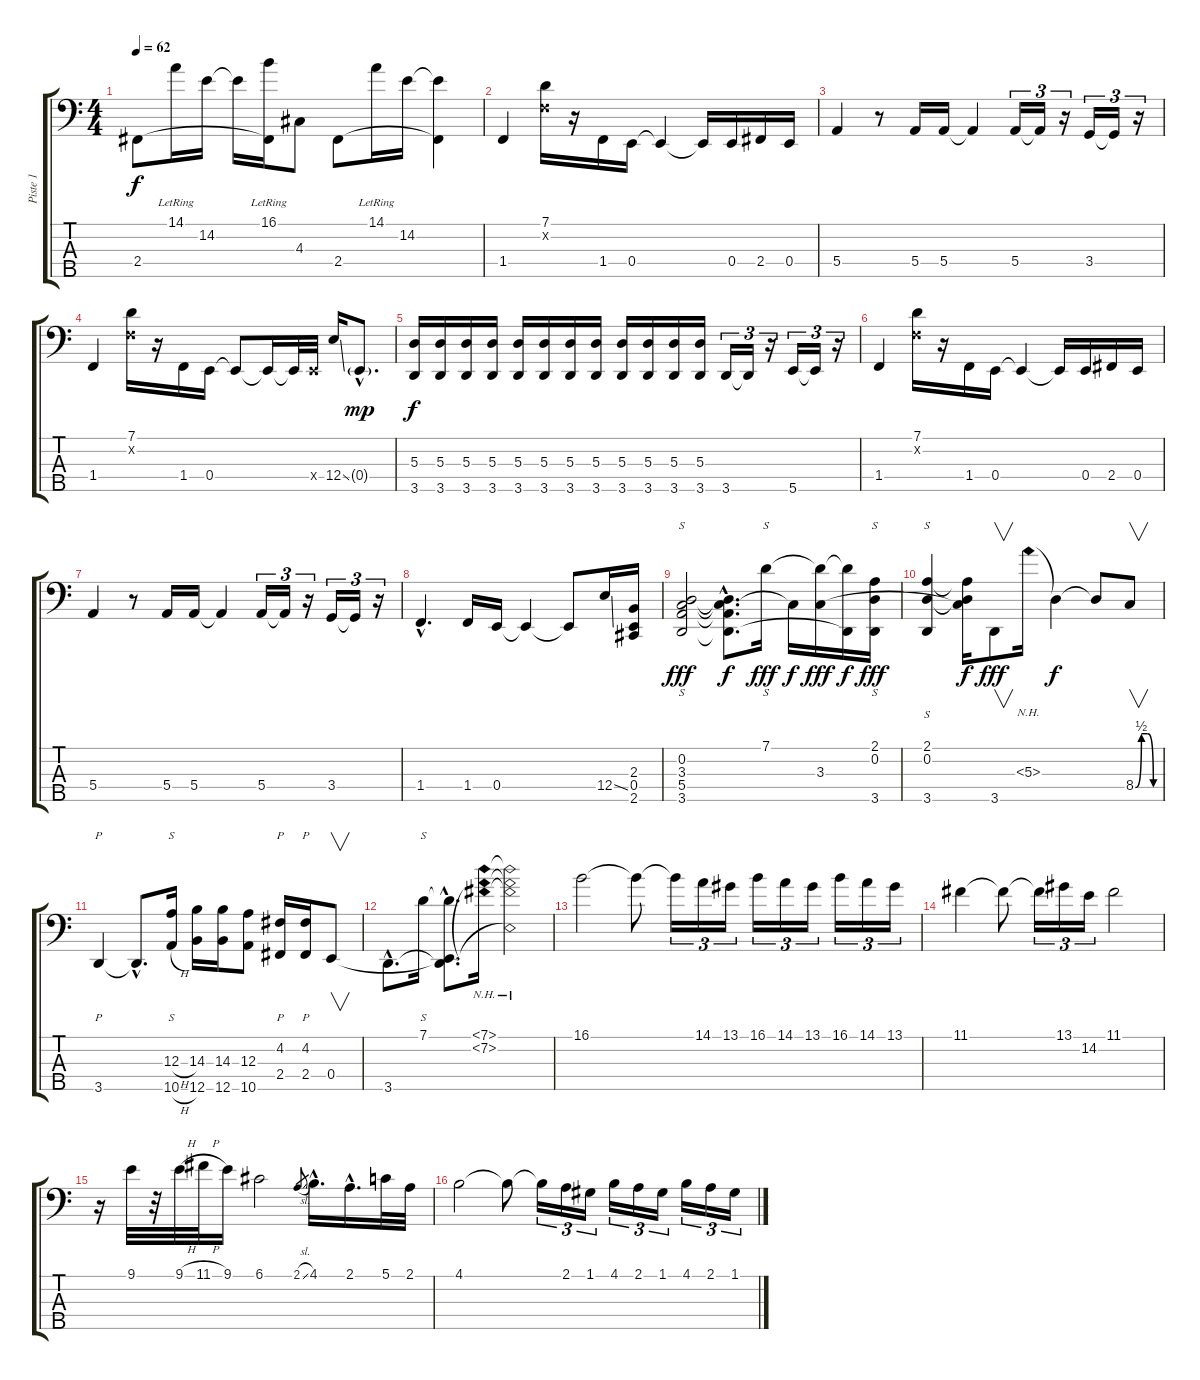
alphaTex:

\track ("Piste 1" "Piste 1") {instrument electricbassfinger}
\staff {score tabs}
\tuning (G2 D2 A1 E1 B0) {hide}
\ts (4 4)
\tempo 62
\clef f4
\ks c
2.4.8{dy f} 14.1{lr}.16 14.2.16 14.2{t}.16 (16.1{lr} 2.4{t}).16 4.3.8 2.4.8 14.1{lr}.16 14.2.16 (14.2{t} 2.4{t}).4 |
1.4.4 (7.1 3.2{x}).16 r.16 1.4.16 0.4.16 0.4{t}.4 0.4{t}.16 0.4.16 2.4.16 0.4.16 |
5.4.4 r.8 5.4.16 5.4.16 5.4{t}.4 5.4.16{tu (3 2)} 5.4{t}.16{tu (3 2)} r.16{tu (3 2)} 3.4.16{tu (3 2)} 3.4{t}.16{tu (3 2)} r.16{tu (3 2)} |
1.4.4 (7.1 3.2{x}).16 r.16 1.4.16 0.4.16 0.4{t}.8 0.4{t}.16 0.4{t}.32 0.4{x}.32 12.4{ss}.16 0.4{g hac}.8{d dy mp} |
(5.3 3.5).16{dy f} (5.3 3.5).16 (5.3 3.5).16 (5.3 3.5).16 (5.3 3.5).16 (5.3 3.5).16 (5.3 3.5).16 (5.3 3.5).16 (5.3 3.5).16 (5.3 3.5).16 (5.3 3.5).16 (5.3 3.5).16 3.5.16{tu (3 2)} 3.5{t}.16{tu (3 2)} r.16{tu (3 2)} 5.5.16{tu (3 2)} 5.5{t}.16{tu (3 2)} r.16{tu (3 2)} |
1.4.4 (7.1 3.2{x}).16 r.16 1.4.16 0.4.16 0.4{t}.4 0.4{t}.16 0.4.16 2.4.16 0.4.16 |
5.4.4 r.8 5.4.16 5.4.16 5.4{t}.4 5.4.16{tu (3 2)} 5.4{t}.16{tu (3 2)} r.16{tu (3 2)} 3.4.16{tu (3 2)} 3.4{t}.16{tu (3 2)} r.16{tu (3 2)} |
1.4{hac}.4{d} 1.4.16 0.4.16 0.4{t}.4 0.4{t}.8 12.4{ss}.16 (2.3 0.4 2.5).16 |
(0.2 3.3 5.4 3.5).2{s dy fff} (0.2{hac t} 3.3{hac t} 5.4{hac t} 3.5{hac t}).8{d dy f} 7.1.16{s dy fff} 3.3{t}.16{dy f} (7.1{t} 3.3).16{dy fff} (7.1{t} 3.5{t}).16{dy f} (2.1 0.2 3.5).16{s dy fff} |
(2.1 0.2 3.5).4{s} (2.1{t} 0.2{t} 3.3{t}).16{dy f} 3.5.8{v dy fff} 5.3{nh}.16 5.3{t}.4{dy f} 5.3{t}.8 8.4{be (custom 0 0 15 2 30 2 45 0 60 0)}.8{v} |
3.5.4{p} 3.5{hac t}.8{d} (12.3{h} 10.5{h}).16{s} (14.3 12.5).16 (14.3 12.5).16 (12.3 10.5).8 (4.2 2.4).16{p} (4.2 2.4).16{p} 0.4.8{v} |
3.5{hac}.8{d} 7.1.16{s} (7.1{hac t} 0.4{hac t} 3.5{hac t}).8{d} (7.1{nh} 7.2{nh} 3.5{nh t}).16 (7.1{nh t} 7.2{nh t} 0.4{nh t} 3.5{nh t}).2 |
16.1.2 16.1{t}.8 16.1{t}.16{tu (3 2)} 14.1.16{tu (3 2)} 13.1.16{tu (3 2)} 16.1.16{tu (3 2)} 14.1.16{tu (3 2)} 13.1.16{tu (3 2)} 16.1.16{tu (3 2)} 14.1.16{tu (3 2)} 13.1.16{tu (3 2)} |
11.1.4 11.1{t}.8 11.1{t}.16{tu (3 2)} 13.1.16{tu (3 2)} 14.2.16{tu (3 2)} 11.1.2 |
r.16 9.1.32 r.32 9.1{h}.32 11.1{h}.32 9.1.16 6.1.2 2.1{sl}.8{gr} 4.1{hac}.16{d} 2.1{hac}.16{d} 5.1.32 2.1.32 |
4.1.2 4.1{t}.8 4.1{t}.16{tu (3 2)} 2.1.16{tu (3 2)} 1.1.16{tu (3 2)} 4.1.16{tu (3 2)} 2.1.16{tu (3 2)} 1.1.16{tu (3 2)} 4.1.16{tu (3 2)} 2.1.16{tu (3 2)} 1.1.16{tu (3 2)}
